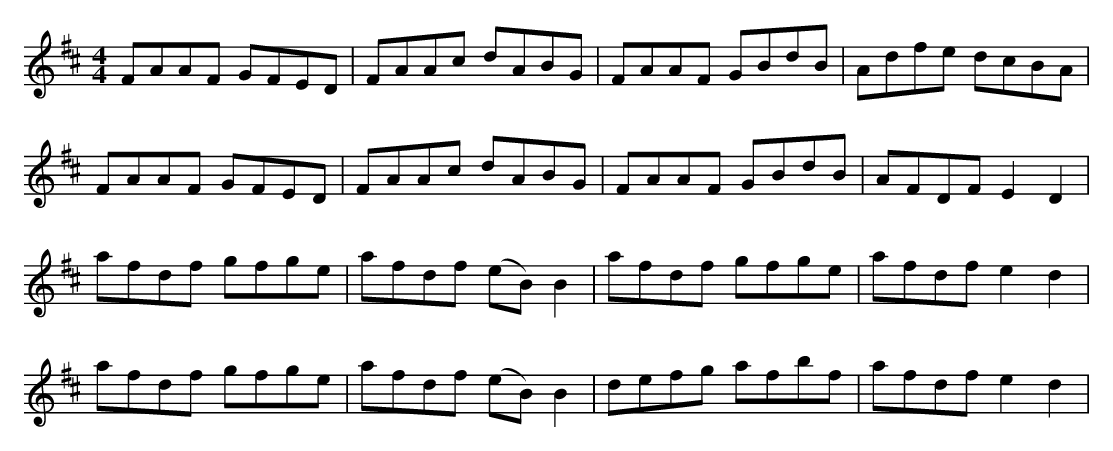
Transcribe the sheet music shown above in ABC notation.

X:1
M:4/4
K:D
FAAF GFED|FAAc dABG|FAAF GBdB|Adfe dcBA|
FAAF GFED|FAAc dABG|FAAF GBdB|AFDF E2D2|
afdf gfge|afdf (eB)B2|afdf gfge|afdf e2d2|
afdf gfge|afdf (eB)B2|defg afbf|afdf e2d2|
